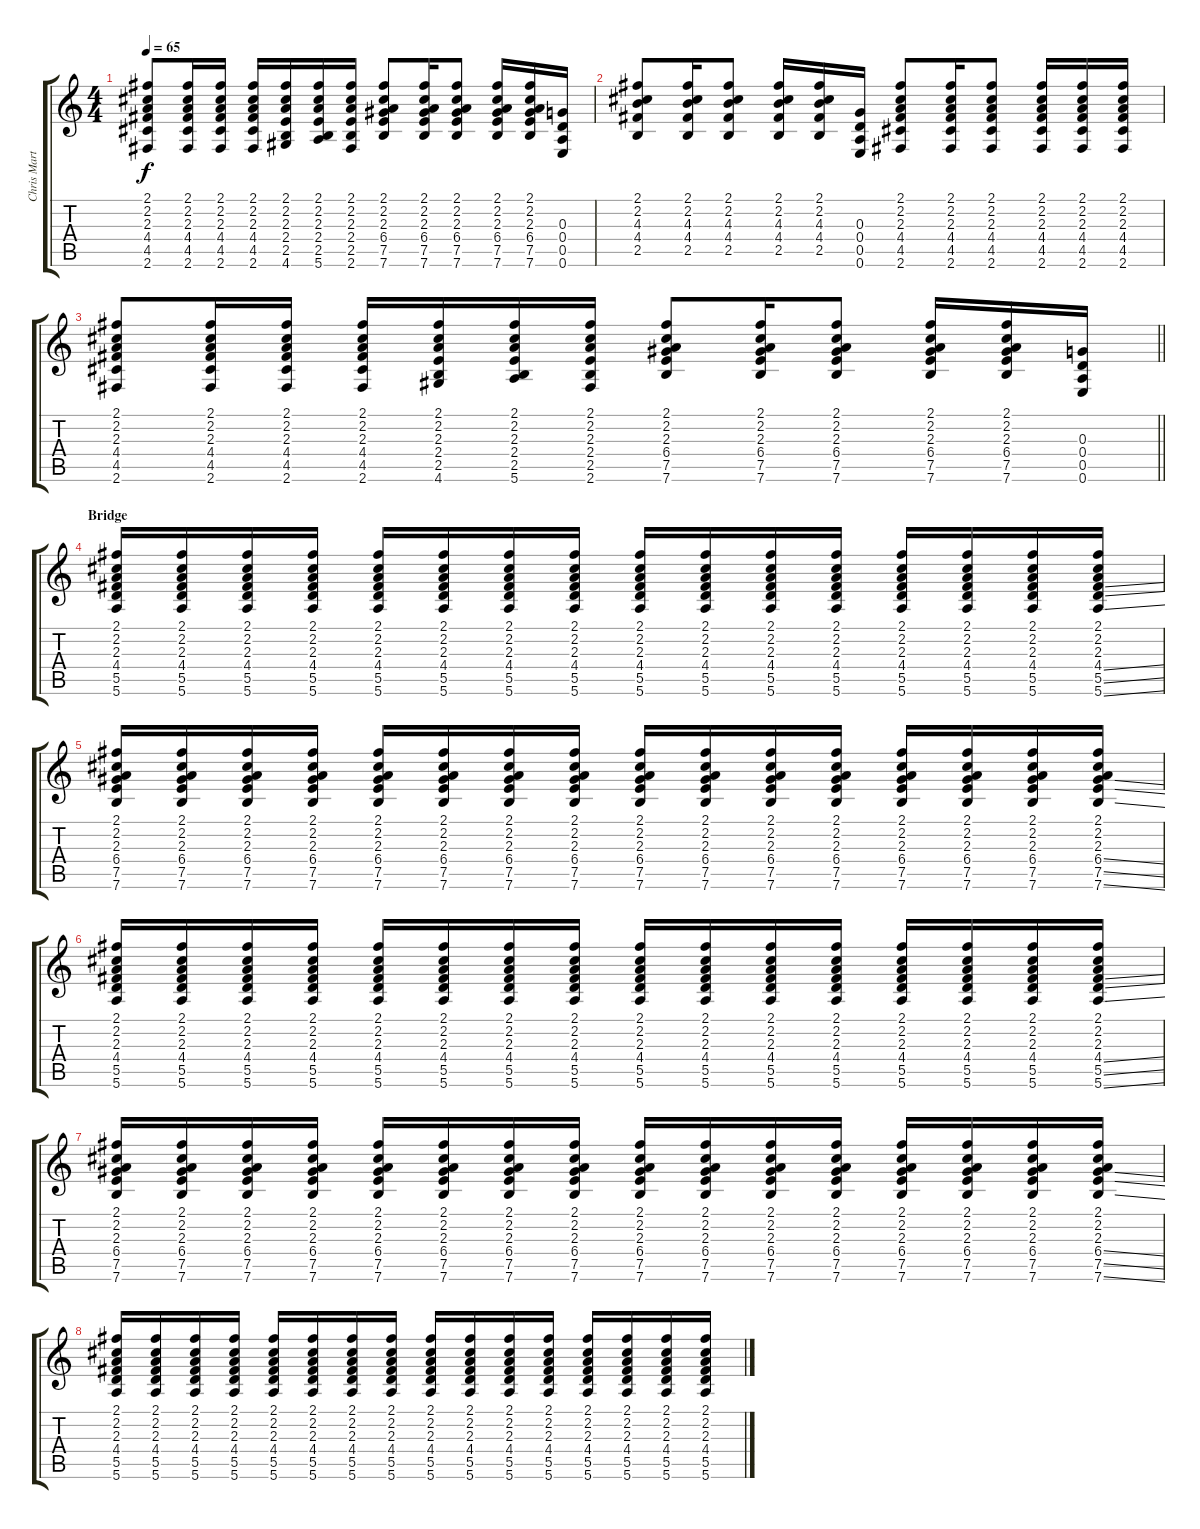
\track ("Chris Martin-Second Guitar" "Chris Mart") {instrument electricguitarclean}
\staff {score tabs}
\tuning (E4 B3 G3 D3 A2 E2) {hide}
\ts (4 4)
\tempo 65
\clef g2
\ks c
(2.1 2.2 2.3 4.4 4.5 2.6).8{dy f} (2.1 2.2 2.3 4.4 4.5 2.6).16 (2.1 2.2 2.3 4.4 4.5 2.6).16 (2.1 2.2 2.3 4.4 4.5 2.6).16 (2.1 2.2 2.3 2.4 2.5 4.6).16 (2.1 2.2 2.3 2.4 2.5 5.6).16 (2.1 2.2 2.3 2.4 2.5 2.6).16 (2.1 2.2 2.3 6.4 7.5 7.6).8 (2.1 2.2 2.3 6.4 7.5 7.6).16 (2.1 2.2 2.3 6.4 7.5 7.6).8 (2.1 2.2 2.3 6.4 7.5 7.6).16 (2.1 2.2 2.3 6.4 7.5 7.6).16 (0.3 0.4 0.5 0.6).16 |
(2.1 2.2 4.3 4.4 2.5).8 (2.1 2.2 4.3 4.4 2.5).16 (2.1 2.2 4.3 4.4 2.5).8 (2.1 2.2 4.3 4.4 2.5).16 (2.1 2.2 4.3 4.4 2.5).16 (0.3 0.4 0.5 0.6).16 (2.1 2.2 2.3 4.4 4.5 2.6).8 (2.1 2.2 2.3 4.4 4.5 2.6).16 (2.1 2.2 2.3 4.4 4.5 2.6).8 (2.1 2.2 2.3 4.4 4.5 2.6).16 (2.1 2.2 2.3 4.4 4.5 2.6).16 (2.1 2.2 2.3 4.4 4.5 2.6).16 |
\barLineRight lightlight
(2.1 2.2 2.3 4.4 4.5 2.6).8 (2.1 2.2 2.3 4.4 4.5 2.6).16 (2.1 2.2 2.3 4.4 4.5 2.6).16 (2.1 2.2 2.3 4.4 4.5 2.6).16 (2.1 2.2 2.3 2.4 2.5 4.6).16 (2.1 2.2 2.3 2.4 2.5 5.6).16 (2.1 2.2 2.3 2.4 2.5 2.6).16 (2.1 2.2 2.3 6.4 7.5 7.6).8 (2.1 2.2 2.3 6.4 7.5 7.6).16 (2.1 2.2 2.3 6.4 7.5 7.6).8 (2.1 2.2 2.3 6.4 7.5 7.6).16 (2.1 2.2 2.3 6.4 7.5 7.6).16 (0.3 0.4 0.5 0.6).16 |
\section ("" "Bridge")
(2.1 2.2 2.3 4.4 5.5 5.6).16 (2.1 2.2 2.3 4.4 5.5 5.6).16 (2.1 2.2 2.3 4.4 5.5 5.6).16 (2.1 2.2 2.3 4.4 5.5 5.6).16 (2.1 2.2 2.3 4.4 5.5 5.6).16 (2.1 2.2 2.3 4.4 5.5 5.6).16 (2.1 2.2 2.3 4.4 5.5 5.6).16 (2.1 2.2 2.3 4.4 5.5 5.6).16 (2.1 2.2 2.3 4.4 5.5 5.6).16 (2.1 2.2 2.3 4.4 5.5 5.6).16 (2.1 2.2 2.3 4.4 5.5 5.6).16 (2.1 2.2 2.3 4.4 5.5 5.6).16 (2.1 2.2 2.3 4.4 5.5 5.6).16 (2.1 2.2 2.3 4.4 5.5 5.6).16 (2.1 2.2 2.3 4.4 5.5 5.6).16 (2.1 2.2 2.3 4.4{ss} 5.5{ss} 5.6{ss}).16 |
(2.1 2.2 2.3 6.4 7.5 7.6).16 (2.1 2.2 2.3 6.4 7.5 7.6).16 (2.1 2.2 2.3 6.4 7.5 7.6).16 (2.1 2.2 2.3 6.4 7.5 7.6).16 (2.1 2.2 2.3 6.4 7.5 7.6).16 (2.1 2.2 2.3 6.4 7.5 7.6).16 (2.1 2.2 2.3 6.4 7.5 7.6).16 (2.1 2.2 2.3 6.4 7.5 7.6).16 (2.1 2.2 2.3 6.4 7.5 7.6).16 (2.1 2.2 2.3 6.4 7.5 7.6).16 (2.1 2.2 2.3 6.4 7.5 7.6).16 (2.1 2.2 2.3 6.4 7.5 7.6).16 (2.1 2.2 2.3 6.4 7.5 7.6).16 (2.1 2.2 2.3 6.4 7.5 7.6).16 (2.1 2.2 2.3 6.4 7.5 7.6).16 (2.1 2.2 2.3 6.4{ss} 7.5{ss} 7.6{ss}).16 |
(2.1 2.2 2.3 4.4 5.5 5.6).16 (2.1 2.2 2.3 4.4 5.5 5.6).16 (2.1 2.2 2.3 4.4 5.5 5.6).16 (2.1 2.2 2.3 4.4 5.5 5.6).16 (2.1 2.2 2.3 4.4 5.5 5.6).16 (2.1 2.2 2.3 4.4 5.5 5.6).16 (2.1 2.2 2.3 4.4 5.5 5.6).16 (2.1 2.2 2.3 4.4 5.5 5.6).16 (2.1 2.2 2.3 4.4 5.5 5.6).16 (2.1 2.2 2.3 4.4 5.5 5.6).16 (2.1 2.2 2.3 4.4 5.5 5.6).16 (2.1 2.2 2.3 4.4 5.5 5.6).16 (2.1 2.2 2.3 4.4 5.5 5.6).16 (2.1 2.2 2.3 4.4 5.5 5.6).16 (2.1 2.2 2.3 4.4 5.5 5.6).16 (2.1 2.2 2.3 4.4{ss} 5.5{ss} 5.6{ss}).16 |
(2.1 2.2 2.3 6.4 7.5 7.6).16 (2.1 2.2 2.3 6.4 7.5 7.6).16 (2.1 2.2 2.3 6.4 7.5 7.6).16 (2.1 2.2 2.3 6.4 7.5 7.6).16 (2.1 2.2 2.3 6.4 7.5 7.6).16 (2.1 2.2 2.3 6.4 7.5 7.6).16 (2.1 2.2 2.3 6.4 7.5 7.6).16 (2.1 2.2 2.3 6.4 7.5 7.6).16 (2.1 2.2 2.3 6.4 7.5 7.6).16 (2.1 2.2 2.3 6.4 7.5 7.6).16 (2.1 2.2 2.3 6.4 7.5 7.6).16 (2.1 2.2 2.3 6.4 7.5 7.6).16 (2.1 2.2 2.3 6.4 7.5 7.6).16 (2.1 2.2 2.3 6.4 7.5 7.6).16 (2.1 2.2 2.3 6.4 7.5 7.6).16 (2.1 2.2 2.3 6.4{ss} 7.5{ss} 7.6{ss}).16 |
(2.1 2.2 2.3 4.4 5.5 5.6).16 (2.1 2.2 2.3 4.4 5.5 5.6).16 (2.1 2.2 2.3 4.4 5.5 5.6).16 (2.1 2.2 2.3 4.4 5.5 5.6).16 (2.1 2.2 2.3 4.4 5.5 5.6).16 (2.1 2.2 2.3 4.4 5.5 5.6).16 (2.1 2.2 2.3 4.4 5.5 5.6).16 (2.1 2.2 2.3 4.4 5.5 5.6).16 (2.1 2.2 2.3 4.4 5.5 5.6).16 (2.1 2.2 2.3 4.4 5.5 5.6).16 (2.1 2.2 2.3 4.4 5.5 5.6).16 (2.1 2.2 2.3 4.4 5.5 5.6).16 (2.1 2.2 2.3 4.4 5.5 5.6).16 (2.1 2.2 2.3 4.4 5.5 5.6).16 (2.1 2.2 2.3 4.4 5.5 5.6).16 (2.1 2.2 2.3 4.4{ss} 5.5{ss} 5.6{ss}).16
